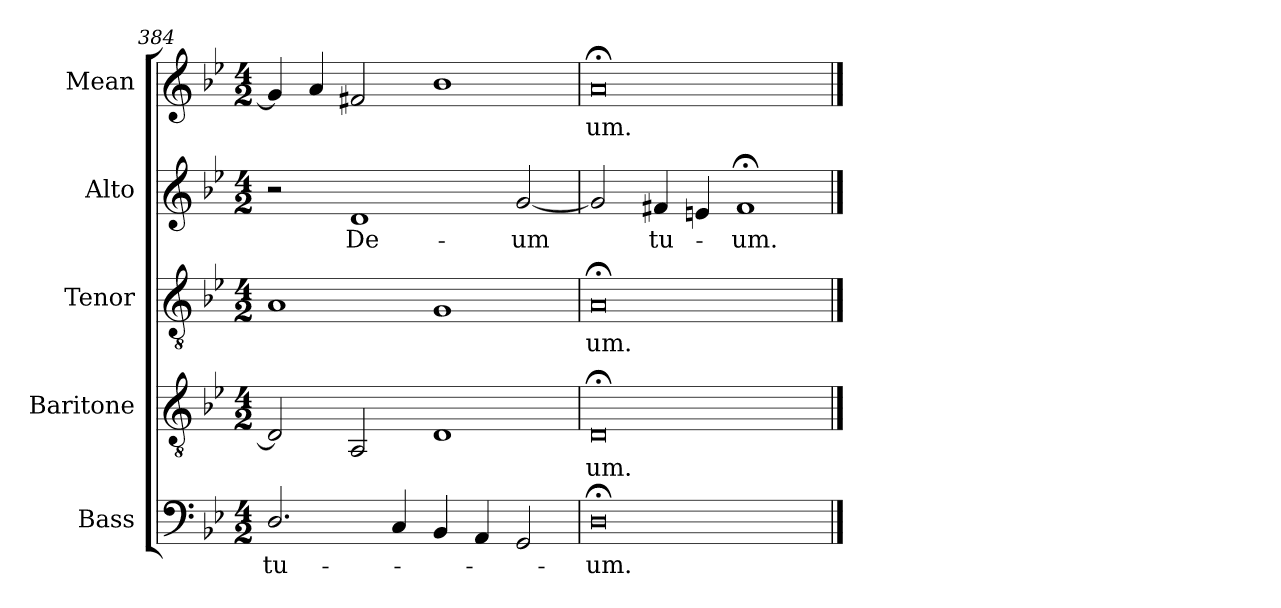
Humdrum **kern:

**kern	**text	**kern	**text	**kern	**text	**kern	**text	**kern	**text
*part5	*part5	*part4	*part4	*part3	*part3	*part2	*part2	*part1	*part1
*staff5	*staff5	*staff4	*staff4	*staff3	*staff3	*staff2	*staff2	*staff1	*staff1
*I"Bass	*	*I"Baritone	*	*I"Tenor	*	*I"Alto	*	*I"Mean	*
*I'B.	*	*I'Bar.	*	*I'T.	*	*	*	*	*
*clefF4	*	*clefGv2	*	*clefGv2	*	*clefG2	*	*clefG2	*
*	*	*	*	*ITrd7c12	*	*	*	*	*
*k[b-e-]	*	*k[b-e-]	*	*k[b-e-]	*	*k[b-e-]	*	*k[b-e-]	*
*B-:	*	*B-:	*	*B-:	*	*B-:	*	*B-:	*
*M4/2	*	*M4/2	*	*M4/2	*	*M4/2	*	*M4/2	*
=384	=384	=384	=384	=384	=384	=384	=384	=384	=384
!	!LO:LY:b:color=#000000	!	!	!	!	!	!	!	!
2.Di/	tu-	2Di/]	.	1AAi	.	2r	.	4gi/]	.
.	.	.	.	.	.	.	.	4ai/	.
!	!	!	!	!	!	!	!LO:LY:b:color=#000000	!	!
.	.	2AAi/	.	.	.	1di	De-	2f#Xi/	.
4Ci/	.	.	.	.	.	.	.	.	.
4BB-i/	.	1Di	.	1GGi	.	.	.	1b-i	.
4AAi/	.	.	.	.	.	.	.	.	.
!	!	!	!	!	!	!	!LO:LY:b:color=#000000	!	!
2GGi/	.	.	.	.	.	[2gi/	-um	.	.
=385	=385	=385	=385	=385	=385	=385	=385	=385	=385
!	!LO:LY:b:color=#000000	!	!	!	!	!	!	!	!
!	!	!	!LO:LY:b:color=#000000	!	!	!	!	!	!
!	!	!	!	!	!LO:LY:b:color=#000000	!	!	!	!
!	!	!	!	!	!	!	!	!	!LO:LY:b:color=#000000
0D;i	-um.	0D;i	-um.	0AA;i	-um.	2gi/]	.	0a;i	-um.
!	!	!	!	!	!	!	!LO:LY:b:color=#000000	!	!
.	.	.	.	.	.	4f#Xi/	tu-	.	.
.	.	.	.	.	.	4eni/	.	.	.
!	!	!	!	!	!	!	!LO:LY:b:color=#000000	!	!
.	.	.	.	.	.	1f#;i	-um.	.	.
==	==	==	==	==	==	==	==	==	==
*-	*-	*-	*-	*-	*-	*-	*-	*-	*-
